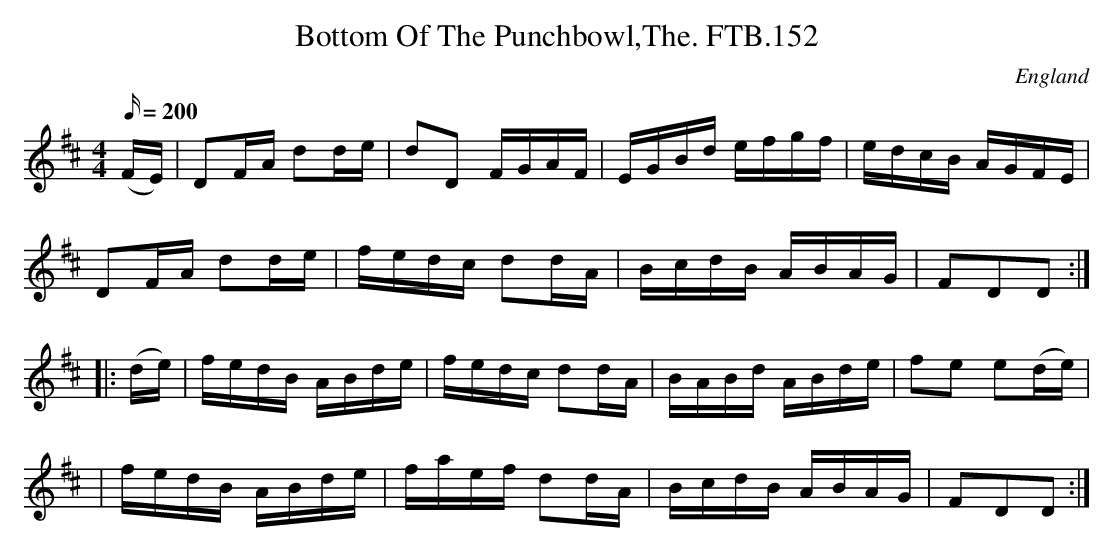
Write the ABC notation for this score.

X:1
T:Bottom Of The Punchbowl,The. FTB.152
M:4/4
L:1/16
Q:200
O:England
K:D
(FE)|D2FA d2de|d2D2 FGAF|EGBd efgf|edcB AGFE|
D2FA d2de|fedc d2dA|BcdB ABAG|F2D2D2:|
|:(de)|fedB ABde|fedc d2dA|BABd ABde|f2e2 e2(de)|
|fedB ABde|faef d2dA|BcdB ABAG|F2D2D2:|
